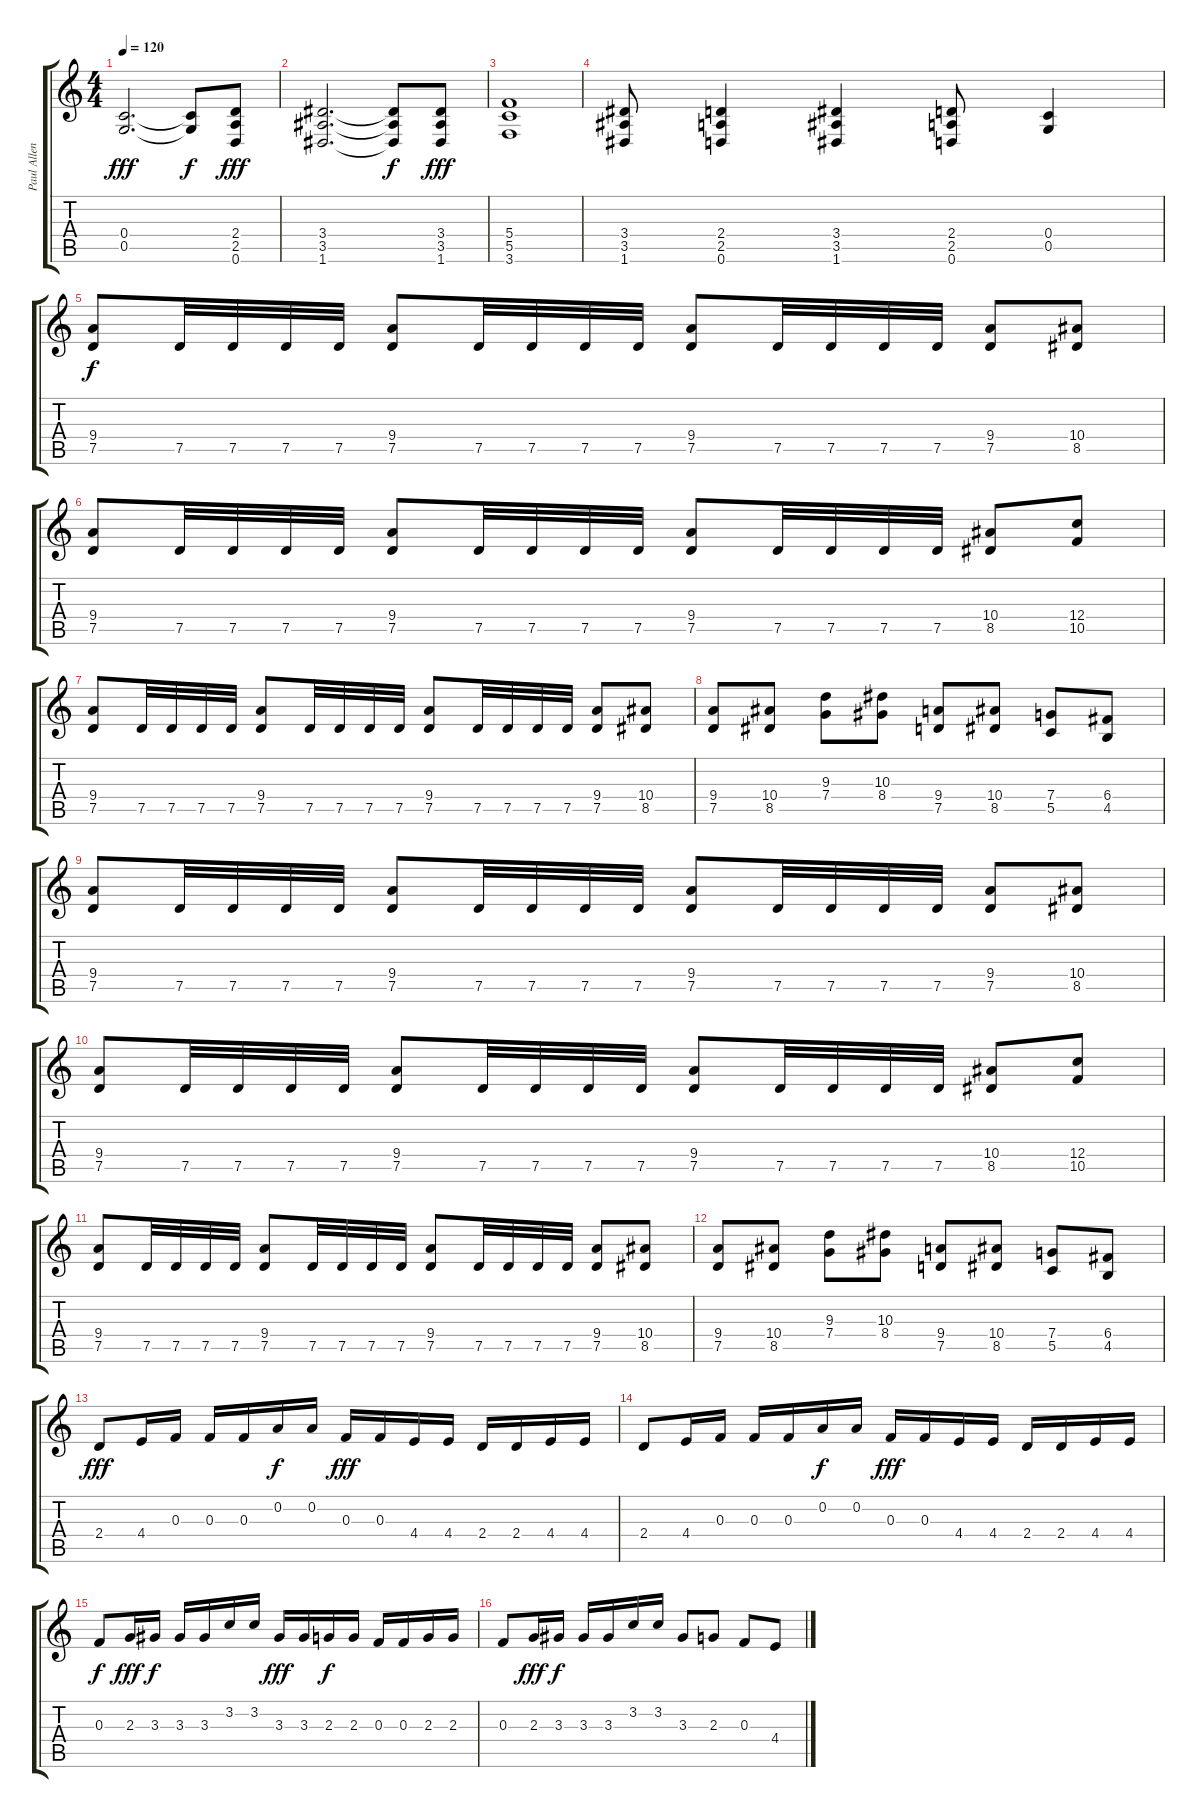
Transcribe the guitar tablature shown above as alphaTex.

\track ("Paul Allender" "Paul Allen") {instrument distortionguitar}
\staff {score tabs}
\tuning (D4 A3 F3 C3 G2 D2) {hide}
\ts (4 4)
\tempo 120
\clef g2
\ks c
(0.4 0.5).2{d dy fff} (0.4{t} 0.5{t}).8{dy f} (2.4 2.5 0.6).8{dy fff} |
(3.4 3.5 1.6).2{d} (3.4{t} 3.5{t} 1.6{t}).8{dy f} (3.4 3.5 1.6).8{dy fff} |
(5.4 5.5 3.6).1 |
(3.4 3.5 1.6).8 (2.4 2.5 0.6).4 (3.4 3.5 1.6).4 (2.4 2.5 0.6).8 (0.4 0.5).4 |
(9.4 7.5).8{dy f} 7.5.32 7.5.32 7.5.32 7.5.32 (9.4 7.5).8 7.5.32 7.5.32 7.5.32 7.5.32 (9.4 7.5).8 7.5.32 7.5.32 7.5.32 7.5.32 (9.4 7.5).8 (10.4 8.5).8 |
(9.4 7.5).8 7.5.32 7.5.32 7.5.32 7.5.32 (9.4 7.5).8 7.5.32 7.5.32 7.5.32 7.5.32 (9.4 7.5).8 7.5.32 7.5.32 7.5.32 7.5.32 (10.4 8.5).8 (12.4 10.5).8 |
(9.4 7.5).8 7.5.32 7.5.32 7.5.32 7.5.32 (9.4 7.5).8 7.5.32 7.5.32 7.5.32 7.5.32 (9.4 7.5).8 7.5.32 7.5.32 7.5.32 7.5.32 (9.4 7.5).8 (10.4 8.5).8 |
(9.4 7.5).8 (10.4 8.5).8 (9.3 7.4).8 (10.3 8.4).8 (9.4 7.5).8 (10.4 8.5).8 (7.4 5.5).8 (6.4 4.5).8 |
(9.4 7.5).8 7.5.32 7.5.32 7.5.32 7.5.32 (9.4 7.5).8 7.5.32 7.5.32 7.5.32 7.5.32 (9.4 7.5).8 7.5.32 7.5.32 7.5.32 7.5.32 (9.4 7.5).8 (10.4 8.5).8 |
(9.4 7.5).8 7.5.32 7.5.32 7.5.32 7.5.32 (9.4 7.5).8 7.5.32 7.5.32 7.5.32 7.5.32 (9.4 7.5).8 7.5.32 7.5.32 7.5.32 7.5.32 (10.4 8.5).8 (12.4 10.5).8 |
(9.4 7.5).8 7.5.32 7.5.32 7.5.32 7.5.32 (9.4 7.5).8 7.5.32 7.5.32 7.5.32 7.5.32 (9.4 7.5).8 7.5.32 7.5.32 7.5.32 7.5.32 (9.4 7.5).8 (10.4 8.5).8 |
(9.4 7.5).8 (10.4 8.5).8 (9.3 7.4).8 (10.3 8.4).8 (9.4 7.5).8 (10.4 8.5).8 (7.4 5.5).8 (6.4 4.5).8 |
2.4.8{dy fff} 4.4.16 0.3.16 0.3.16 0.3.16 0.2.16{dy f} 0.2.16 0.3.16{dy fff} 0.3.16 4.4.16 4.4.16 2.4.16 2.4.16 4.4.16 4.4.16 |
2.4.8 4.4.16 0.3.16 0.3.16 0.3.16 0.2.16{dy f} 0.2.16 0.3.16{dy fff} 0.3.16 4.4.16 4.4.16 2.4.16 2.4.16 4.4.16 4.4.16 |
0.3.8{dy f} 2.3.16{dy fff} 3.3.16{dy f} 3.3.16 3.3.16 3.2.16 3.2.16 3.3.16{dy fff} 3.3.16 2.3.16{dy f} 2.3.16 0.3.16 0.3.16 2.3.16 2.3.16 |
0.3.8 2.3.16{dy fff} 3.3.16{dy f} 3.3.16 3.3.16 3.2.16 3.2.16 3.3.8 2.3.8 0.3.8 4.4.8
